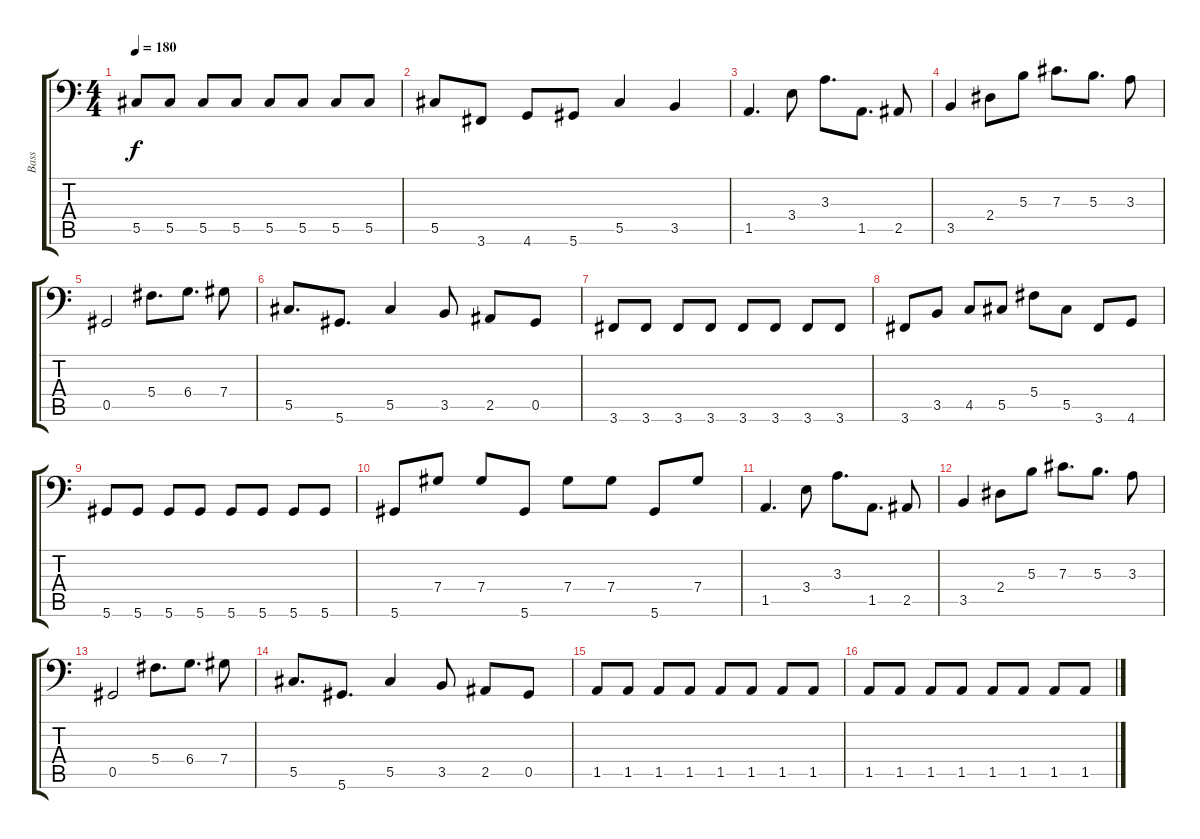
\track ("Bass" "Bass") {instrument electricbasspick}
\staff {score tabs}
\tuning (Eb3 Bb2 Gb2 Db2 Ab1 Eb1) {hide}
\ts (4 4)
\tempo 180
\clef f4
\ks c
5.5.8{dy f} 5.5.8 5.5.8 5.5.8 5.5.8 5.5.8 5.5.8 5.5.8 |
5.5.8 3.6.8 4.6.8 5.6.8 5.5.4 3.5.4 |
1.5.4{d} 3.4.8 3.3.8{d} 1.5.8{d} 2.5.8 |
3.5.4 2.4.8 5.3.8 7.3.8{d} 5.3.8{d} 3.3.8 |
0.5.2 5.4.8{d} 6.4.8{d} 7.4.8 |
5.5.8{d} 5.6.8{d} 5.5.4 3.5.8 2.5.8 0.5.8 |
3.6.8 3.6.8 3.6.8 3.6.8 3.6.8 3.6.8 3.6.8 3.6.8 |
3.6.8 3.5.8 4.5.8 5.5.8 5.4.8 5.5.8 3.6.8 4.6.8 |
5.6.8 5.6.8 5.6.8 5.6.8 5.6.8 5.6.8 5.6.8 5.6.8 |
5.6.8 7.4.8 7.4.8 5.6.8 7.4.8 7.4.8 5.6.8 7.4.8 |
1.5.4{d} 3.4.8 3.3.8{d} 1.5.8{d} 2.5.8 |
3.5.4 2.4.8 5.3.8 7.3.8{d} 5.3.8{d} 3.3.8 |
0.5.2 5.4.8{d} 6.4.8{d} 7.4.8 |
5.5.8{d} 5.6.8{d} 5.5.4 3.5.8 2.5.8 0.5.8 |
1.5.8 1.5.8 1.5.8 1.5.8 1.5.8 1.5.8 1.5.8 1.5.8 |
1.5.8 1.5.8 1.5.8 1.5.8 1.5.8 1.5.8 1.5.8 1.5.8
